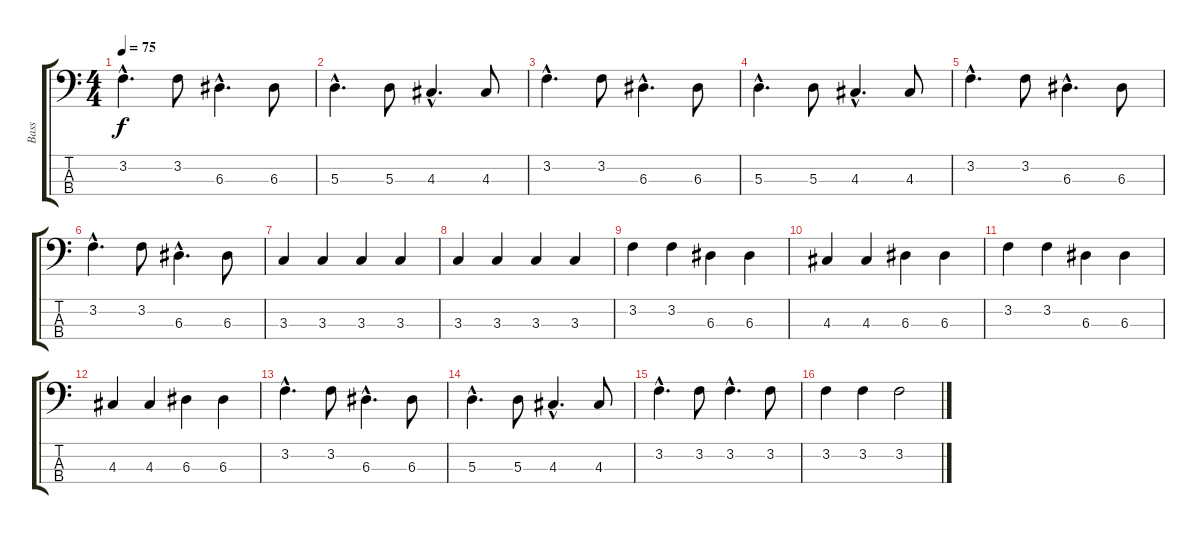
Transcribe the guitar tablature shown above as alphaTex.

\track ("Bass" "Bass") {instrument electricbassfinger}
\staff {score tabs}
\tuning (G2 D2 A1 E1) {hide}
\ts (4 4)
\tempo 75
\clef f4
\ks c
3.2{hac}.4{d dy f} 3.2.8 6.3{hac}.4{d} 6.3.8 |
5.3{hac}.4{d} 5.3.8 4.3{hac}.4{d} 4.3.8 |
3.2{hac}.4{d} 3.2.8 6.3{hac}.4{d} 6.3.8 |
5.3{hac}.4{d} 5.3.8 4.3{hac}.4{d} 4.3.8 |
3.2{hac}.4{d} 3.2.8 6.3{hac}.4{d} 6.3.8 |
3.2{hac}.4{d} 3.2.8 6.3{hac}.4{d} 6.3.8 |
3.3.4 3.3.4 3.3.4 3.3.4 |
3.3.4 3.3.4 3.3.4 3.3.4 |
3.2.4 3.2.4 6.3.4 6.3.4 |
4.3.4 4.3.4 6.3.4 6.3.4 |
3.2.4 3.2.4 6.3.4 6.3.4 |
4.3.4 4.3.4 6.3.4 6.3.4 |
3.2{hac}.4{d} 3.2.8 6.3{hac}.4{d} 6.3.8 |
5.3{hac}.4{d} 5.3.8 4.3{hac}.4{d} 4.3.8 |
3.2{hac}.4{d} 3.2.8 3.2{hac}.4{d} 3.2.8 |
3.2.4 3.2.4 3.2.2
